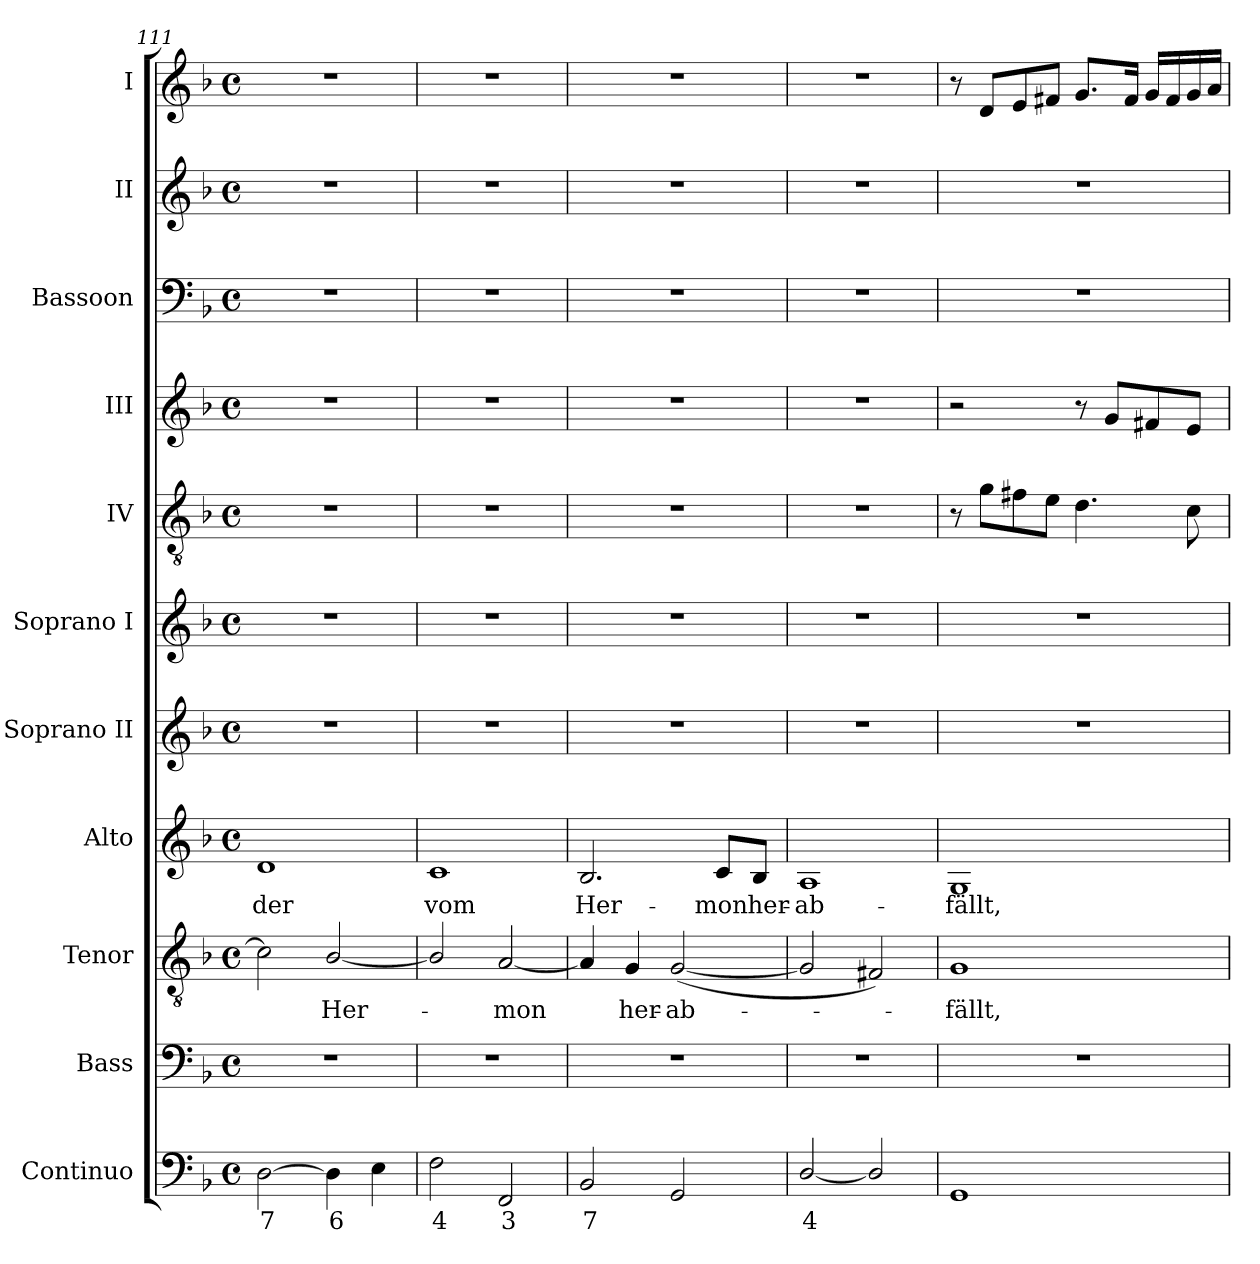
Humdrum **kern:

**kern	**text	**kern	**kern	**text	**kern	**text	**kern	**kern	**kern	**kern	**kern	**kern	**kern
*part11	*part11	*part10	*part9	*part9	*part8	*part8	*part7	*part6	*part5	*part4	*part3	*part2	*part1
*staff11	*staff11	*staff10	*staff9	*staff9	*staff8	*staff8	*staff7	*staff6	*staff5	*staff4	*staff3	*staff2	*staff1
*I"Continuo	*	*I"Bass	*I"Tenor	*	*I"Alto	*	*I"Soprano II	*I"Soprano I	*I"IV	*I"III	*I"Bassoon	*I"II	*I"I
*	*	*I'B	*I'T	*	*I'A	*	*I'S II	*I'S I	*I'IV	*I'III	*I'Bsn	*I'II	*I'I
*clefF4	*	*clefF4	*clefGv2	*	*clefG2	*	*clefG2	*clefG2	*clefGv2	*clefG2	*clefF4	*clefG2	*clefG2
*k[b-]	*	*k[b-]	*k[b-]	*	*k[b-]	*	*k[b-]	*k[b-]	*k[b-]	*k[b-]	*k[b-]	*k[b-]	*k[b-]
*F:	*	*F:	*F:	*	*F:	*	*F:	*F:	*F:	*F:	*F:	*F:	*F:
*M4/4	*	*M4/4	*M4/4	*	*M4/4	*	*M4/4	*M4/4	*M4/4	*M4/4	*M4/4	*M4/4	*M4/4
*met(c)	*	*met(c)	*met(c)	*	*met(c)	*	*met(c)	*met(c)	*met(c)	*met(c)	*met(c)	*met(c)	*met(c)
=111	=111	=111	=111	=111	=111	=111	=111	=111	=111	=111	=111	=111	=111
!	!LO:LY:b	!	!	!	!	!LO:LY:b	!	!	!	!	!	!	!
[2D	7	1r	2c]	.	1d	der	1r	1r	1r	1r	1r	1r	1r
!	!LO:LY:b	!	!	!LO:LY:b	!	!	!	!	!	!	!	!	!
4D]	6	.	[2B-/	Her-	.	.	.	.	.	.	.	.	.
4E	.	.	.	.	.	.	.	.	.	.	.	.	.
=112	=112	=112	=112	=112	=112	=112	=112	=112	=112	=112	=112	=112	=112
!	!LO:LY:b	!	!	!	!	!LO:LY:b	!	!	!	!	!	!	!
2F	4	1r	2B-/]	.	1c	vom	1r	1r	1r	1r	1r	1r	1r
!	!LO:LY:b	!	!	!LO:LY:b	!	!	!	!	!	!	!	!	!
2FF	3	.	[2A	mon	.	.	.	.	.	.	.	.	.
=113	=113	=113	=113	=113	=113	=113	=113	=113	=113	=113	=113	=113	=113
!	!LO:LY:b	!	!	!	!	!LO:LY:b	!	!	!	!	!	!	!
2BB-	7	1r	4A]	.	2.B-	Her-	1r	1r	1r	1r	1r	1r	1r
!	!	!	!	!LO:LY:b	!	!	!	!	!	!	!	!	!
.	.	.	4G	her-	.	.	.	.	.	.	.	.	.
!	!	!	!	!LO:LY:b	!	!	!	!	!	!	!	!	!
2GG	.	.	(<[2G	-ab-	.	.	.	.	.	.	.	.	.
!	!	!	!	!	!	!LO:LY:b	!	!	!	!	!	!	!
.	.	.	.	.	8c/L	-mon	.	.	.	.	.	.	.
!	!	!	!	!	!	!LO:LY:b	!	!	!	!	!	!	!
.	.	.	.	.	8B-/J	her-	.	.	.	.	.	.	.
=114	=114	=114	=114	=114	=114	=114	=114	=114	=114	=114	=114	=114	=114
!	!LO:LY:b	!	!	!	!	!LO:LY:b	!	!	!	!	!	!	!
[2D/	4	1r	2G]	.	1A	-ab-	1r	1r	1r	1r	1r	1r	1r
2D/]	.	.	2F#X)	.	.	.	.	.	.	.	.	.	.
=115	=115	=115	=115	=115	=115	=115	=115	=115	=115	=115	=115	=115	=115
!	!	!	!	!LO:LY:b	!	!LO:LY:b	!	!	!	!	!	!	!
1GG	.	1r	1G	fällt,	1G	-fällt,	1r	1r	8r	2r	1r	1r	8r
.	.	.	.	.	.	.	.	.	8gL	.	.	.	8dL
.	.	.	.	.	.	.	.	.	8f#X	.	.	.	8e
.	.	.	.	.	.	.	.	.	8eJ	.	.	.	8f#XJ
.	.	.	.	.	.	.	.	.	4.d	8r	.	.	8.gL
.	.	.	.	.	.	.	.	.	.	8gL	.	.	.
.	.	.	.	.	.	.	.	.	.	.	.	.	16f#J
.	.	.	.	.	.	.	.	.	.	8f#X	.	.	16gLL
.	.	.	.	.	.	.	.	.	.	.	.	.	16f#
.	.	.	.	.	.	.	.	.	8c	8eJ	.	.	16g
.	.	.	.	.	.	.	.	.	.	.	.	.	16aJJ
=	=	=	=	=	=	=	=	=	=	=	=	=	=
*-	*-	*-	*-	*-	*-	*-	*-	*-	*-	*-	*-	*-	*-
